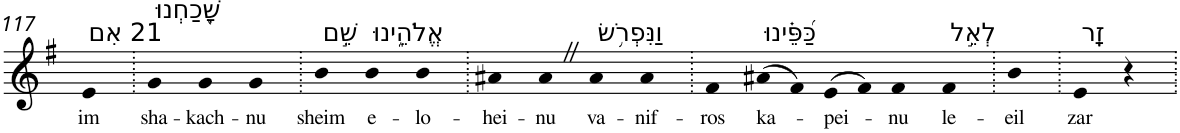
**kern	**text
*part1	*part1
*staff1	*staff1
*I"Piano	*
*I'Pno	*
!!LO:PB:g=z
*clefG2	*
*k[f#]	*
*G:	*
=117	=117
!LO:TX:a:t=21 אִם	!
!	!LO:LY:b
4e	im
=118.	=118.
!LO:TX:a:t=שָׁ֭כַחְנוּ	!
!	!LO:LY:b
4g	sha-
!	!LO:LY:b
4g	-kach-
!	!LO:LY:b
4g	-nu
=119.	=119.
!LO:TX:a:t=שֵׁ֣ם	!
!	!LO:LY:b
4b	sheim
!LO:TX:a:t=אֱלֹהֵ֑ינוּ	!
!	!LO:LY:b
4b	e-
!	!LO:LY:b
4b	-lo-
=120.	=120.
!	!LO:LY:b
4a#X	-hei-
!	!LO:LY:b
4a#Z	-nu
!LO:TX:a:t=וַנִּפְרֹ֥שׂ	!
!	!LO:LY:b
4a#	va-
!	!LO:LY:b
4a#	-nif-
=121.	=121.
!	!LO:LY:b
4f#	-ros
!LO:TX:a:t=כַּ֝פֵּ֗ינוּ	!
!	!LO:LY:b
(>8a#X	ka-
8f#)	.
!	!LO:LY:b
(>8e	-pei-
8f#)	.
!	!LO:LY:b
4f#	-nu
!LO:TX:a:t=לְאֵ֣ל	!
!	!LO:LY:b
4f#	le-
=122.	=122.
!	!LO:LY:b
4b	-eil
=123.	=123.
!LO:TX:a:t=זָֽר	!
!	!LO:LY:b
4e	zar
4r	.
=.	=.
*-	*-
